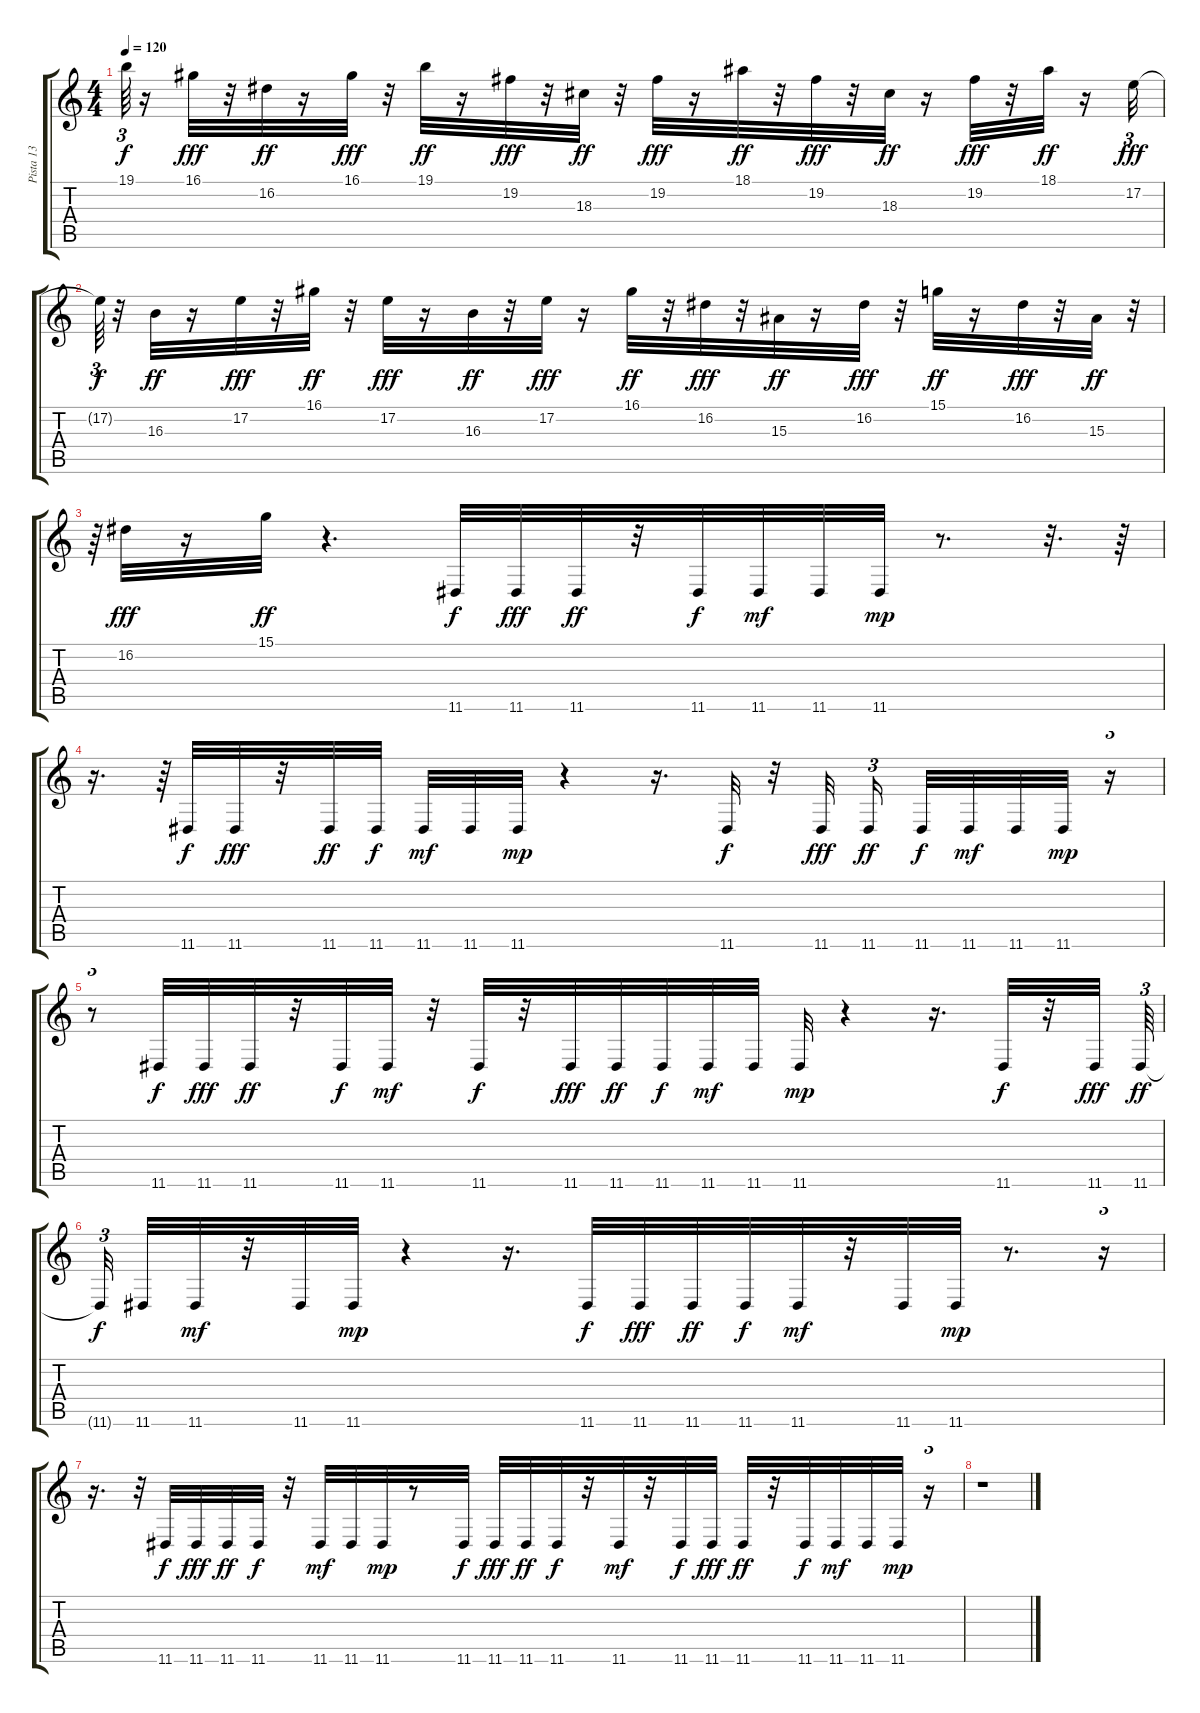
\track ("Pista 13" "Pista 13") {instrument stringensemble1}
\staff {score tabs}
\tuning (E4 B3 G3 D3 A2 E2) {hide}
\ts (4 4)
\tempo 120
\clef g2
\ks c
19.1{t}.64{tu (3 2) dy f} r.16 16.1.32{dy fff} r.32 16.2.32{dy ff} r.16 16.1.32{dy fff} r.32 19.1.32{dy ff} r.16 19.2.32{dy fff} r.32 18.3.32{dy ff} r.32 19.2.32{dy fff} r.16 18.1.32{dy ff} r.32 19.2.32{dy fff} r.32 18.3.32{dy ff} r.16 19.2.32{dy fff} r.32 18.1.32{dy ff} r.16 17.2.32{tu (3 2) dy fff} |
17.2{t}.64{tu (3 2) dy f} r.32 16.3.32{dy ff} r.16 17.2.32{dy fff} r.32 16.1.32{dy ff} r.32 17.2.32{dy fff} r.16 16.3.32{dy ff} r.32 17.2.32{dy fff} r.16 16.1.32{dy ff} r.32 16.2.32{dy fff} r.32 15.3.32{dy ff} r.16 16.2.32{dy fff} r.32 15.1.32{dy ff} r.16 16.2.32{dy fff} r.32 15.3.32{dy ff} r.32{tu (3 2)} |
r.64{tu (3 2)} 16.2.32{dy fff} r.16 15.1.32{dy ff} r.4{d} 11.6.32{dy f volume 9 instrument sitar} 11.6.32{dy fff} 11.6.32{dy ff} r.32 11.6.32{dy f} 11.6.32{dy mf} 11.6.32 11.6.32{dy mp} r.8{d} r.32{d} r.64 |
r.16{d} r.64{tu (3 2)} 11.6.32{dy f} 11.6.32{dy fff} r.32 11.6.32{dy ff} 11.6.32{dy f} 11.6.32{dy mf} 11.6.32 11.6.32{dy mp} r.4 r.16{d} 11.6.32{dy f} r.32 11.6.32{dy fff} 11.6.16{tu (3 2) dy ff} 11.6.32{dy f} 11.6.32{dy mf} 11.6.32 11.6.32{dy mp} r.16{tu (3 2)} |
r.8{tu (3 2)} 11.6.32{dy f} 11.6.32{dy fff} 11.6.32{dy ff} r.32 11.6.32{dy f} 11.6.32{dy mf} r.32 11.6.32{dy f} r.32 11.6.32{dy fff} 11.6.32{dy ff} 11.6.32{dy f} 11.6.32{dy mf} 11.6.32 11.6.32{dy mp} r.4 r.16{d} 11.6.32{dy f} r.32 11.6.32{dy fff} 11.6.64{tu (3 2) dy ff} |
11.6{t}.32{tu (3 2) dy f} 11.6.32 11.6.32{dy mf} r.32 11.6.32 11.6.32{dy mp} r.4 r.16{d} 11.6.32{dy f} 11.6.32{dy fff} 11.6.32{dy ff} 11.6.32{dy f} 11.6.32{dy mf} r.32 11.6.32 11.6.32{dy mp} r.8{d} r.16{tu (3 2)} |
r.16{d} r.32{tu (3 2)} 11.6.32{dy f} 11.6.32{dy fff} 11.6.32{dy ff} 11.6.32{dy f} r.32 11.6.32{dy mf} 11.6.32 11.6.32{dy mp} r.8 11.6.32{dy f} 11.6.32{dy fff} 11.6.32{dy ff} 11.6.32{dy f} r.32 11.6.32{dy mf} r.32 11.6.32{dy f} 11.6.32{dy fff} 11.6.32{dy ff} r.32 11.6.32{dy f} 11.6.32{dy mf} 11.6.32 11.6.32{dy mp} r.16{tu (3 2)} |
r.1
